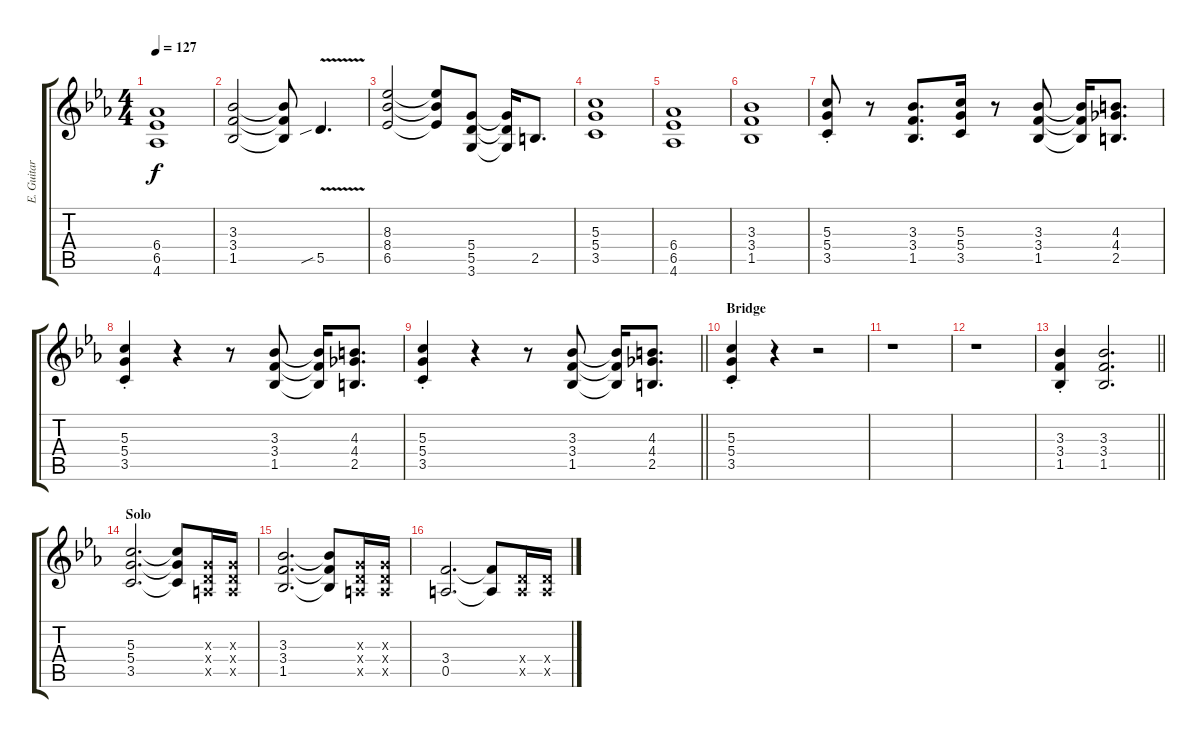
\track ("E. Guitar III" "E. Guitar ") {instrument overdrivenguitar}
\staff {score tabs}
\tuning (E4 B3 G3 D3 A2 E2) {hide}
\ts (4 4)
\tempo 127
\clef g2
\ks eb
(6.4 6.5 4.6).1{dy f} |
(3.3 3.4 1.5).2 (3.3{t} 3.4{t} 1.5{t}).8 5.5{v sib}.4{d} |
(8.3 8.4 6.5).2 (8.3{t} 8.4{t} 6.5{t}).8 (5.4 5.5 3.6).8 (5.4{t} 5.5{t} 3.6{t}).16 2.5.8{d} |
(5.3 5.4 3.5).1 |
(6.4 6.5 4.6).1 |
(3.3 3.4 1.5).1 |
(5.3{st} 5.4{st} 3.5{st}).8 r.8 (3.3 3.4 1.5).8{d} (5.3 5.4 3.5).16 r.8 (3.3 3.4 1.5).8 (3.3{t} 3.4{t} 1.5{t}).16 (4.3 4.4 2.5).8{d} |
(5.3{st} 5.4{st} 3.5{st}).4 r.4 r.8 (3.3 3.4 1.5).8 (3.3{t} 3.4{t} 1.5{t}).16 (4.3 4.4 2.5).8{d} |
\barLineRight lightlight
(5.3{st} 5.4{st} 3.5{st}).4 r.4 r.8 (3.3 3.4 1.5).8 (3.3{t} 3.4{t} 1.5{t}).16 (4.3 4.4 2.5).8{d} |
\section ("" "Bridge")
(5.3{st} 5.4{st} 3.5{st}).4 r.4 r.2 |
r.1 |
r.1 |
\barLineRight lightlight
(3.3{st} 3.4{st} 1.5{st}).4 (3.3 3.4 1.5).2{d} |
\section ("" "Solo")
(5.3 5.4 3.5).2{d} (5.3{t} 5.4{t} 3.5{t}).8 (0.3{x} 0.4{x} 0.5{x}).16 (0.3{x} 0.4{x} 0.5{x}).16 |
(3.3 3.4 1.5).2{d} (3.3{t} 3.4{t} 1.5{t}).8 (0.3{x} 0.4{x} 0.5{x}).16 (0.3{x} 0.4{x} 0.5{x}).16 |
(3.4 0.5).2{d} (3.4{t} 0.5{t}).8 (0.4{x} 0.5{x}).16 (0.4{x} 0.5{x}).16
